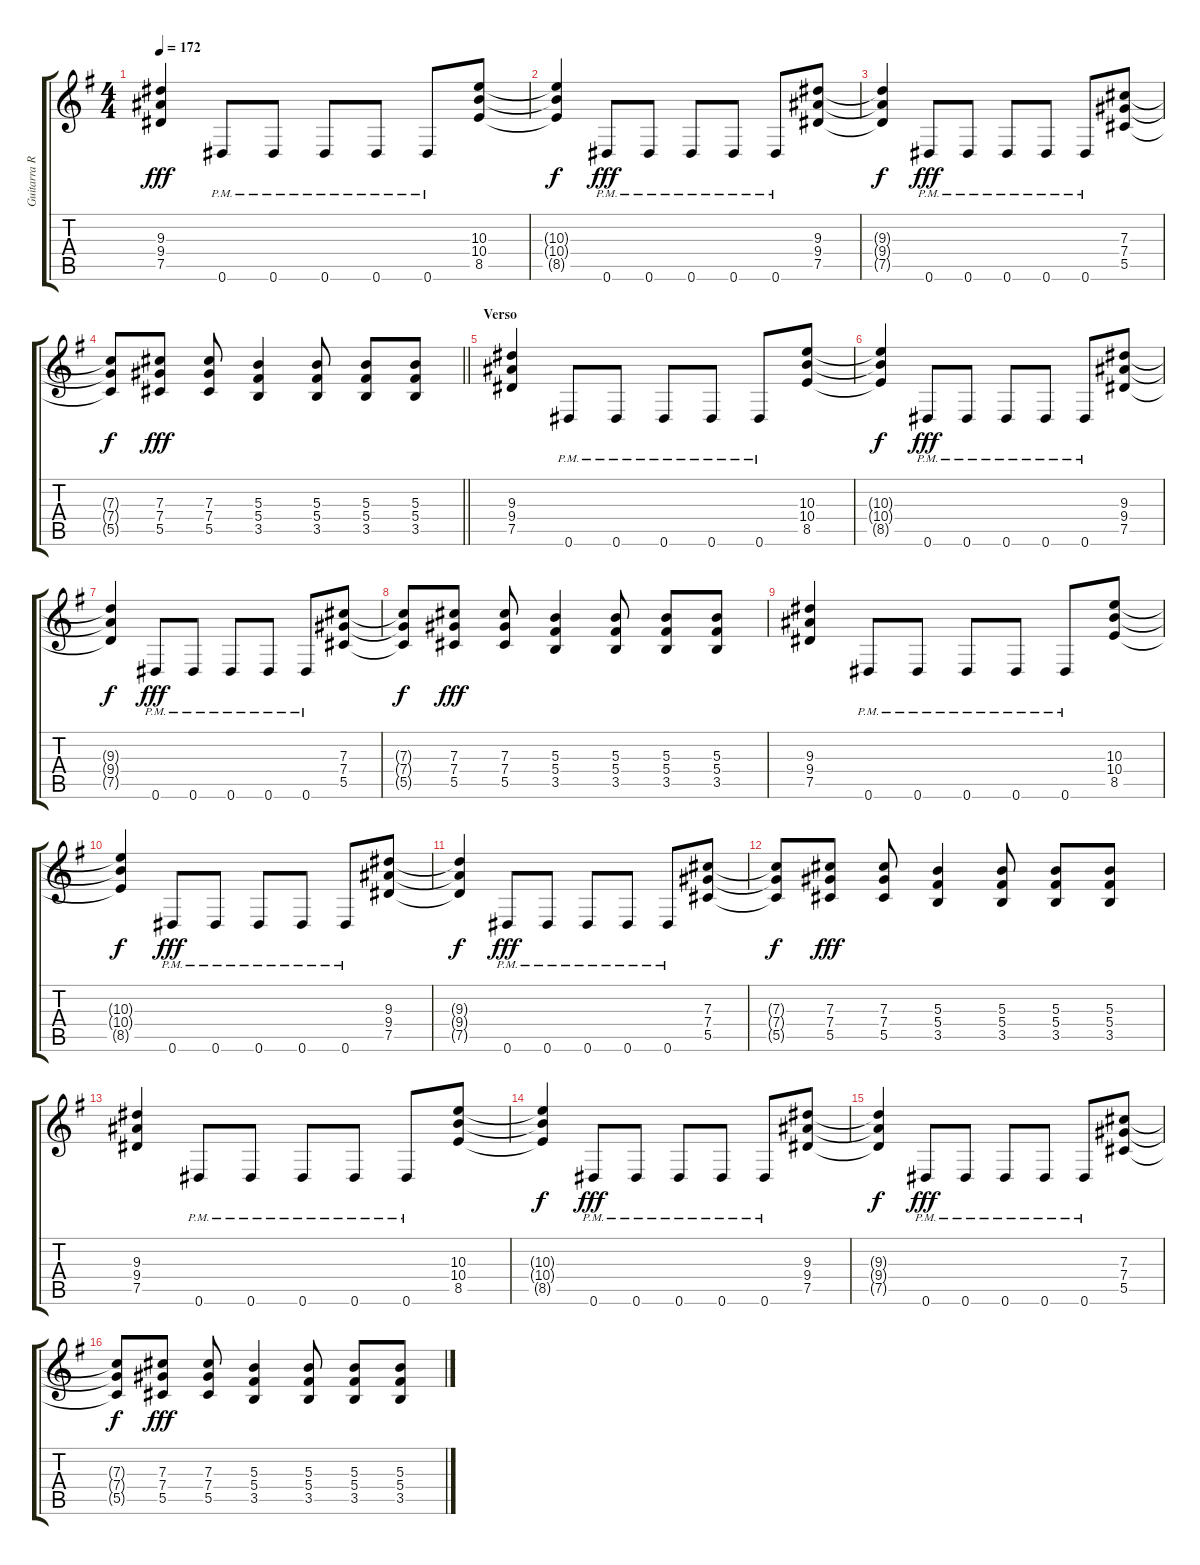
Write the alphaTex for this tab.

\track ("Guitarra Rítmica" "Guitarra R") {instrument distortionguitar}
\staff {score tabs}
\tuning (Eb4 Bb3 Gb3 Db3 Ab2 Eb2) {hide}
\ts (4 4)
\tempo 172
\clef g2
\ks eminor
(9.3 9.4 7.5).4{dy fff} 0.6{pm}.8 0.6{pm}.8 0.6{pm}.8 0.6{pm}.8 0.6{pm}.8 (10.3 10.4 8.5).8 |
(10.3{t} 10.4{t} 8.5{t}).4{dy f} 0.6{pm}.8{dy fff} 0.6{pm}.8 0.6{pm}.8 0.6{pm}.8 0.6{pm}.8 (9.3 9.4 7.5).8 |
(9.3{t} 9.4{t} 7.5{t}).4{dy f} 0.6{pm}.8{dy fff} 0.6{pm}.8 0.6{pm}.8 0.6{pm}.8 0.6{pm}.8 (7.3 7.4 5.5).8 |
\barLineRight lightlight
(7.3{t} 7.4{t} 5.5{t}).8{dy f} (7.3 7.4 5.5).8{dy fff} (7.3 7.4 5.5).8 (5.3 5.4 3.5).4 (5.3 5.4 3.5).8 (5.3 5.4 3.5).8 (5.3 5.4 3.5).8 |
\section ("" "Verso")
(9.3 9.4 7.5).4 0.6{pm}.8 0.6{pm}.8 0.6{pm}.8 0.6{pm}.8 0.6{pm}.8 (10.3 10.4 8.5).8 |
(10.3{t} 10.4{t} 8.5{t}).4{dy f} 0.6{pm}.8{dy fff} 0.6{pm}.8 0.6{pm}.8 0.6{pm}.8 0.6{pm}.8 (9.3 9.4 7.5).8 |
(9.3{t} 9.4{t} 7.5{t}).4{dy f} 0.6{pm}.8{dy fff} 0.6{pm}.8 0.6{pm}.8 0.6{pm}.8 0.6{pm}.8 (7.3 7.4 5.5).8 |
(7.3{t} 7.4{t} 5.5{t}).8{dy f} (7.3 7.4 5.5).8{dy fff} (7.3 7.4 5.5).8 (5.3 5.4 3.5).4 (5.3 5.4 3.5).8 (5.3 5.4 3.5).8 (5.3 5.4 3.5).8 |
(9.3 9.4 7.5).4 0.6{pm}.8 0.6{pm}.8 0.6{pm}.8 0.6{pm}.8 0.6{pm}.8 (10.3 10.4 8.5).8 |
(10.3{t} 10.4{t} 8.5{t}).4{dy f} 0.6{pm}.8{dy fff} 0.6{pm}.8 0.6{pm}.8 0.6{pm}.8 0.6{pm}.8 (9.3 9.4 7.5).8 |
(9.3{t} 9.4{t} 7.5{t}).4{dy f} 0.6{pm}.8{dy fff} 0.6{pm}.8 0.6{pm}.8 0.6{pm}.8 0.6{pm}.8 (7.3 7.4 5.5).8 |
(7.3{t} 7.4{t} 5.5{t}).8{dy f} (7.3 7.4 5.5).8{dy fff} (7.3 7.4 5.5).8 (5.3 5.4 3.5).4 (5.3 5.4 3.5).8 (5.3 5.4 3.5).8 (5.3 5.4 3.5).8 |
(9.3 9.4 7.5).4 0.6{pm}.8 0.6{pm}.8 0.6{pm}.8 0.6{pm}.8 0.6{pm}.8 (10.3 10.4 8.5).8 |
(10.3{t} 10.4{t} 8.5{t}).4{dy f} 0.6{pm}.8{dy fff} 0.6{pm}.8 0.6{pm}.8 0.6{pm}.8 0.6{pm}.8 (9.3 9.4 7.5).8 |
(9.3{t} 9.4{t} 7.5{t}).4{dy f} 0.6{pm}.8{dy fff} 0.6{pm}.8 0.6{pm}.8 0.6{pm}.8 0.6{pm}.8 (7.3 7.4 5.5).8 |
(7.3{t} 7.4{t} 5.5{t}).8{dy f} (7.3 7.4 5.5).8{dy fff} (7.3 7.4 5.5).8 (5.3 5.4 3.5).4 (5.3 5.4 3.5).8 (5.3 5.4 3.5).8 (5.3 5.4 3.5).8
